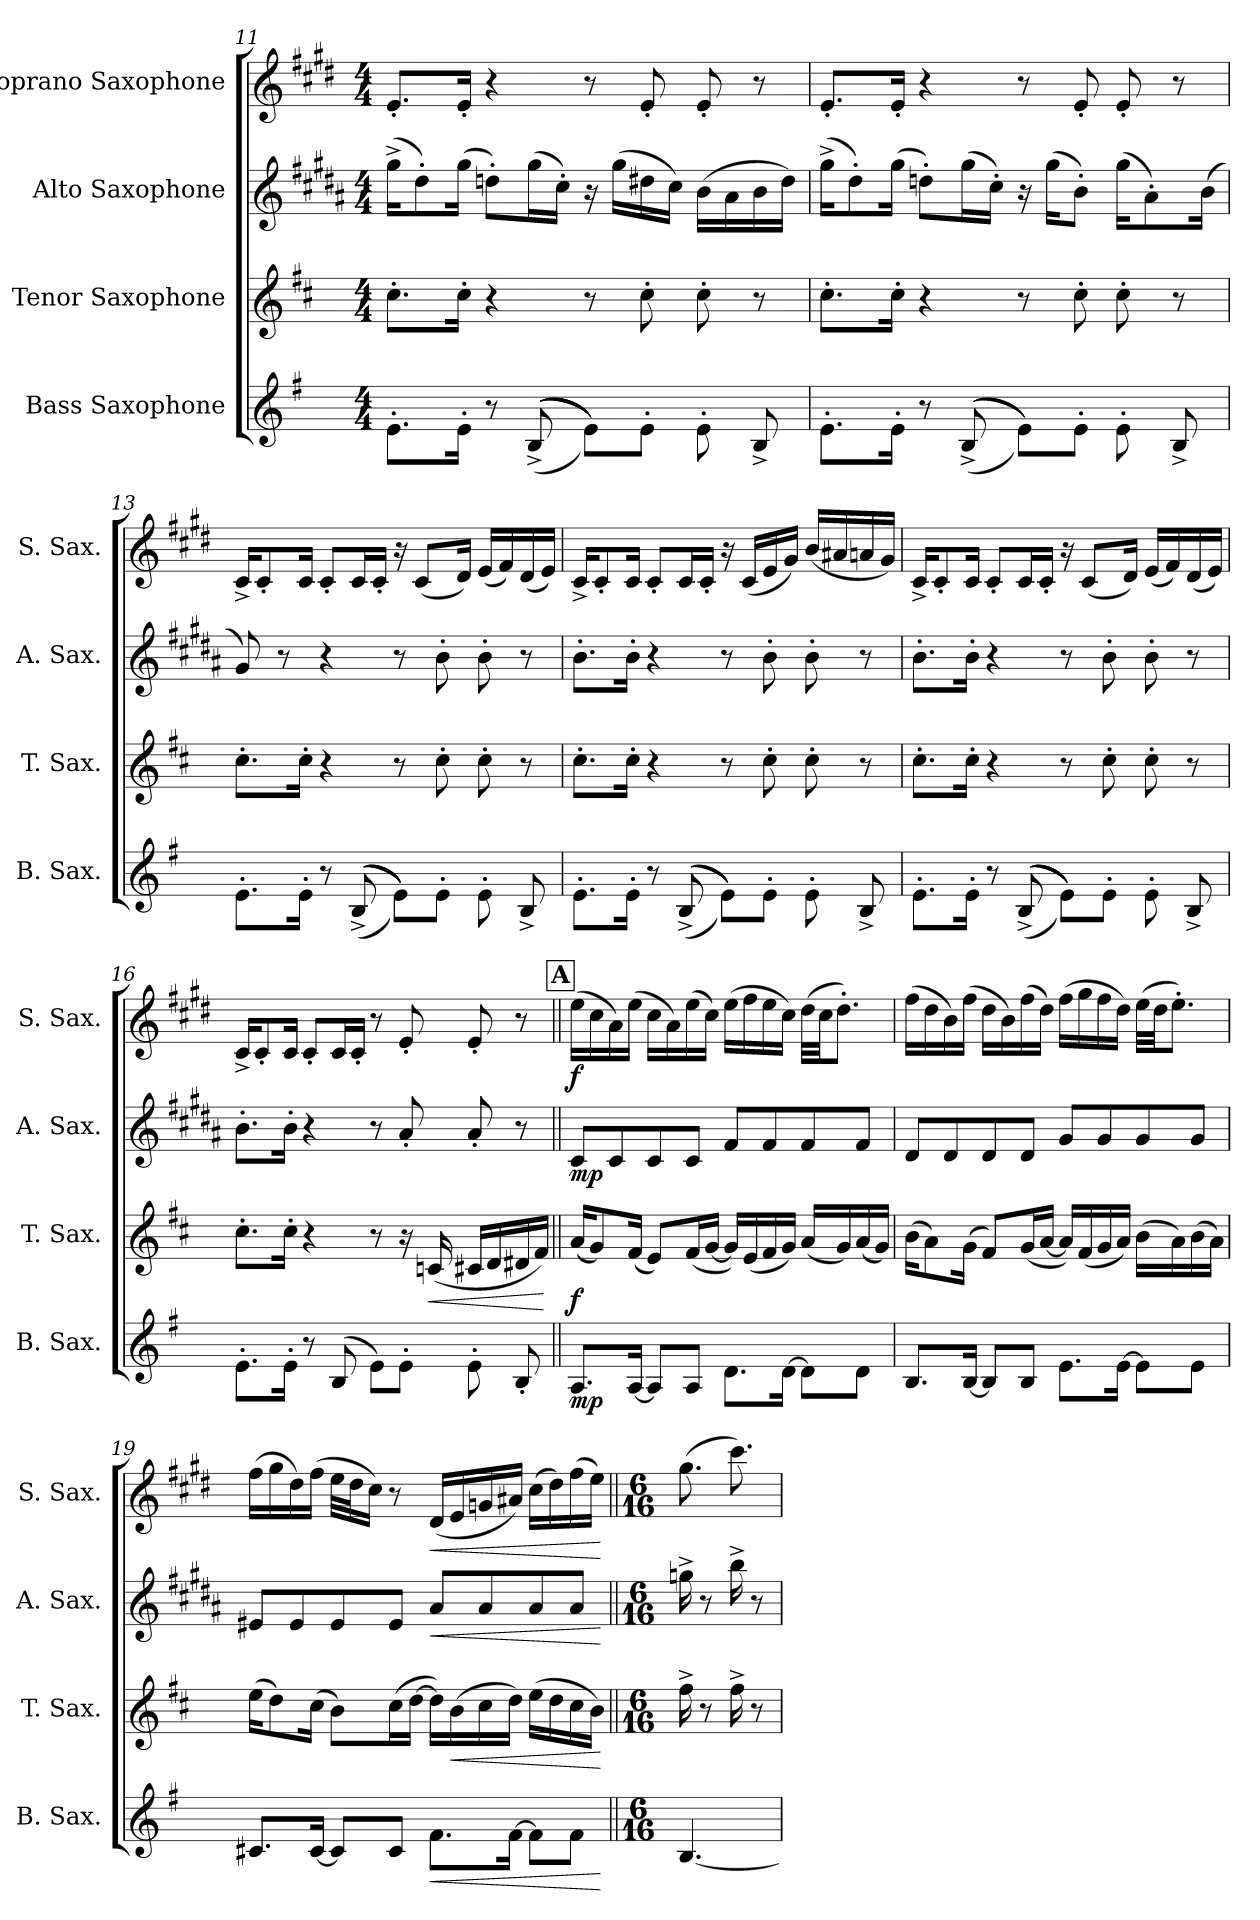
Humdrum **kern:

**kern	**dynam	**kern	**dynam	**kern	**dynam	**kern	**dynam
*part4	*part4	*part3	*part3	*part2	*part2	*part1	*part1
*staff4	*staff4	*staff3	*staff3	*staff2	*staff2	*staff1	*staff1
*I"Bass Saxophone	*	*I"Tenor Saxophone	*	*I"Alto Saxophone	*	*I"Soprano Saxophone	*
*I'B. Sax.	*	*I'T. Sax.	*	*I'A. Sax.	*	*I'S. Sax.	*
*clefG2	*	*clefG2	*	*clefG2	*	*clefG2	*
*ITrd12c21	*	*ITrd8c14	*	*ITrd5c9	*	*ITrd1c2	*
*k[f#]	*	*k[f#c#]	*	*k[f#c#]	*	*k[f#c#]	*
*M4/4	*	*M4/4	*	*M4/4	*	*M4/4	*
=11	=11	=11	=11	=11	=11	=11	=11
8.E'\L	.	8.c#'\L	.	(>16b^\KL	.	8.d'/L	.
.	.	.	.	8f#'\)	.	.	.
16E'\Jk	.	16c#'\Jk	.	(>16b\Jk	.	16d'/Jk	.
8r	.	4r	.	8fn'\L)	.	4r	.
(>(>(>(>(>8BB^/	.	.	.	(>16b\L	.	.	.
.	.	.	.	16e'\JJ)	.	.	.
8E\L)))))	.	8r	.	16r	.	8r	.
.	.	.	.	(>16b\LL	.	.	.
8E'\J	.	8c#'\	.	16f#X\	.	8d'/	.
.	.	.	.	16e\JJ)	.	.	.
8E'\	.	8c#'\	.	(>16d\LL	.	8d'/	.
.	.	.	.	16c#\	.	.	.
8BB^/	.	8r	.	16d\	.	8r	.
.	.	.	.	16f#\JJ)	.	.	.
=12	=12	=12	=12	=12	=12	=12	=12
8.E'\L	.	8.c#'\L	.	(>16b^\KL	.	8.d'/L	.
.	.	.	.	8f#'\)	.	.	.
16E'\Jk	.	16c#'\Jk	.	(>16b\Jk	.	16d'/Jk	.
8r	.	4r	.	8fn'\L)	.	4r	.
(>(>(>(>8BB^/	.	.	.	(>16b\L	.	.	.
.	.	.	.	16e'\JJ)	.	.	.
8E\L))))	.	8r	.	16r	.	8r	.
.	.	.	.	(>16b\KL	.	.	.
8E'\J	.	8c#'\	.	8d'\J)	.	8d'/	.
8E'\	.	8c#'\	.	(>16b\KL	.	8d'/	.
.	.	.	.	8c#'\)	.	.	.
8BB^/	.	8r	.	.	.	8r	.
.	.	.	.	(>16d\Jk	.	.	.
!!LO:LB:g=z
=13	=13	=13	=13	=13	=13	=13	=13
8.E'\L	.	8.c#'\L	.	8B/)	.	16B^/KL	.
.	.	.	.	.	.	8B'/	.
.	.	.	.	8r	.	.	.
16E'\Jk	.	16c#'\Jk	.	.	.	16B/Jk	.
8r	.	4r	.	4r	.	8B'/L	.
(>(>(>(>(>8BB^/	.	.	.	.	.	16B/L	.
.	.	.	.	.	.	16B'/JJ	.
8E\L)))))	.	8r	.	8r	.	16r	.
.	.	.	.	.	.	(<8B/L	.
8E'\J	.	8c#'\	.	8d'\	.	.	.
.	.	.	.	.	.	16c#/Jk)	.
8E'\	.	8c#'\	.	8d'\	.	(<16d/LL	.
.	.	.	.	.	.	16e/)	.
8BB^/	.	8r	.	8r	.	(<16c#/	.
.	.	.	.	.	.	16d/JJ)	.
=14	=14	=14	=14	=14	=14	=14	=14
8.E'\L	.	8.c#'\L	.	8.d'\L	.	16B^/KL	.
.	.	.	.	.	.	8B'/	.
16E'\Jk	.	16c#'\Jk	.	16d'\Jk	.	16B/Jk	.
8r	.	4r	.	4r	.	8B'/L	.
(>(>(>(>8BB^/	.	.	.	.	.	16B/L	.
.	.	.	.	.	.	16B'/JJ	.
8E\L))))	.	8r	.	8r	.	16r	.
.	.	.	.	.	.	(<16B/LL	.
8E'\J	.	8c#'\	.	8d'\	.	16d/	.
.	.	.	.	.	.	16f#/JJ)	.
8E'\	.	8c#'\	.	8d'\	.	(<16a/LL	.
.	.	.	.	.	.	16g#X/	.
8BB^/	.	8r	.	8r	.	16gn/	.
.	.	.	.	.	.	16f#/JJ)	.
=15	=15	=15	=15	=15	=15	=15	=15
8.E'\L	.	8.c#'\L	.	8.d'\L	.	16B^/KL	.
.	.	.	.	.	.	8B'/	.
16E'\Jk	.	16c#'\Jk	.	16d'\Jk	.	16B/Jk	.
8r	.	4r	.	4r	.	8B'/L	.
(>(>(>(>(>8BB^/	.	.	.	.	.	16B/L	.
.	.	.	.	.	.	16B'/JJ	.
8E\L)))))	.	8r	.	8r	.	16r	.
.	.	.	.	.	.	(<8B/L	.
8E'\J	.	8c#'\	.	8d'\	.	.	.
.	.	.	.	.	.	16c#/Jk)	.
8E'\	.	8c#'\	.	8d'\	.	(<16d/LL	.
.	.	.	.	.	.	16e/)	.
8BB^/	.	8r	.	8r	.	(<16c#/	.
.	.	.	.	.	.	16d/JJ)	.
!!LO:LB:g=z
=16	=16	=16	=16	=16	=16	=16	=16
8.E'\L	.	8.c#'\L	.	8.d'\L	.	16B^/KL	.
.	.	.	.	.	.	8B'/	.
16E'\Jk	.	16c#'\Jk	.	16d'\Jk	.	16B/Jk	.
8r	.	4r	.	4r	.	8B'/L	.
(>8BB/	.	.	.	.	.	16B/L	.
.	.	.	.	.	.	16B'/JJ	.
8E\L)	.	8r	.	8r	.	8r	.
8E'\J	.	16r	.	8c#'/	.	8d'/	.
!	!	!	!LO:HP:b	!	!	!	!
.	.	(<16Cn/	<	.	.	.	.
8E'\	.	16C#X/LL	.	8c#'/	.	8d'/	.
.	.	16D/	.	.	.	.	.
8BB'/	.	16D#X/	.	8r	.	8r	.
.	.	16F#/JJ)	.	.	.	.	.
.	.	.	[	.	.	.	.
!!LO:REH:place=s1:a:B:fs=14:t=A
=17||	=17||	=17||	=17||	=17||	=17||	=17||	=17||
!	!LO:DY:b	!	!LO:DY:b	!	!LO:DY:b	!	!LO:DY:b
8.AA/L	mp	(<16A/KL	f	8E/L	mp	(>16dd\LL	f
.	.	8G/)	.	.	.	16b\	.
.	.	.	.	8E/	.	16g\)	.
[16AA/Jk	.	(<16F#/Jk	.	.	.	(>16dd\JJ	.
8AA/L]	.	8E/L)	.	8E/	.	16b\LL	.
.	.	.	.	.	.	16g\)	.
8AA/J	.	(<16F#/L	.	8E/J	.	(>16dd\	.
.	.	[16G/JJ	.	.	.	16b\JJ)	.
8.D\L	.	16G/LL])	.	8A/L	.	(>16dd\LL	.
.	.	(<16E/	.	.	.	16ee\	.
.	.	16F#/	.	8A/	.	16dd\	.
[16D\Jk	.	16G/JJ)	.	.	.	16b\JJ)	.
8D\L]	.	(<16A/LL	.	8A/	.	(>32cc#\LLL	.
.	.	.	.	.	.	32b\JJ	.
.	.	16G/)	.	.	.	8.cc#'\J)	.
8D\J	.	(<16A/	.	8A/J	.	.	.
.	.	16G/JJ)	.	.	.	.	.
!!LO:PB:g=z
=18	=18	=18	=18	=18	=18	=18	=18
8.BB/L	.	(>16B\KL	.	8F#/L	.	(>16ee\LL	.
.	.	8A\)	.	.	.	16cc#\	.
.	.	.	.	8F#/	.	16a\)	.
[16BB/Jk	.	(>16G\Jk	.	.	.	(>16ee\JJ	.
8BB/L]	.	8F#/L)	.	8F#/	.	16cc#\LL	.
.	.	.	.	.	.	16a\)	.
8BB/J	.	(<16G/L	.	8F#/J	.	(>16ee\	.
.	.	[16A/JJ	.	.	.	16cc#\JJ)	.
8.E\L	.	16A/LL])	.	8B/L	.	(>16ee\LL	.
.	.	(<16F#/	.	.	.	16ff#\	.
.	.	16G/	.	8B/	.	16ee\	.
[16E\Jk	.	16A/JJ)	.	.	.	16cc#\JJ)	.
8E\L]	.	(>16B\LL	.	8B/	.	(>32dd\LLL	.
.	.	.	.	.	.	32cc#\JJ	.
.	.	16A\)	.	.	.	8.dd'\J)	.
8E\J	.	(>16B\	.	8B/J	.	.	.
.	.	16A\JJ)	.	.	.	.	.
=19	=19	=19	=19	=19	=19	=19	=19
8.C#X/L	.	(>16e\KL	.	8G#X/L	.	(>16ee\LL	.
.	.	8d\)	.	.	.	16ff#\	.
.	.	.	.	8G#/	.	16cc#\)	.
[16C#/Jk	.	(>16c#\Jk	.	.	.	(>16ee\JJ	.
8C#/L]	.	8B\L)	.	8G#/	.	32dd\LLL	.
.	.	.	.	.	.	32cc#\J	.
.	.	.	.	.	.	16b\JJ)	.
8C#/J	.	(>16c#\L	.	8G#/J	.	8r	.
.	.	[16d\JJ	.	.	.	.	.
!	!LO:HP:b	!	!	!	!LO:HP:b	!	!LO:HP:b
8.F#\L	<	16d\LL])	.	8c#/L	<	(<16c#/LL	<
!	!	!	!LO:HP:b	!	!	!	!
.	.	(>16B\	<	.	.	16d/	.
.	.	16c#\	.	8c#/	.	16fn/	.
[16F#\Jk	.	16d\JJ)	.	.	.	16g#X/JJ)	.
8F#\L]	.	(>16e\LL	.	8c#/	.	(>16b\LL	.
.	.	16d\	.	.	.	16cc#\)	.
8F#\J	.	16c#\	.	8c#/J	.	(>16ee\	.
.	.	16B\JJ)	.	.	.	16dd\JJ)	.
.	[	.	[	.	[	.	[
=20||	=20||	=20||	=20||	=20||	=20||	=20||	=20||
*M6/16	*	*M6/16	*	*M6/16	*	*M6/16	*
[4.BB/	.	16f#^\	.	16b-X^\	.	(>8.ff#\	.
.	.	8r	.	8r	.	.	.
.	.	16f#^\	.	16dd^\	.	8.bb\)	.
.	.	8r	.	8r	.	.	.
=	=	=	=	=	=	=	=
*-	*-	*-	*-	*-	*-	*-	*-
